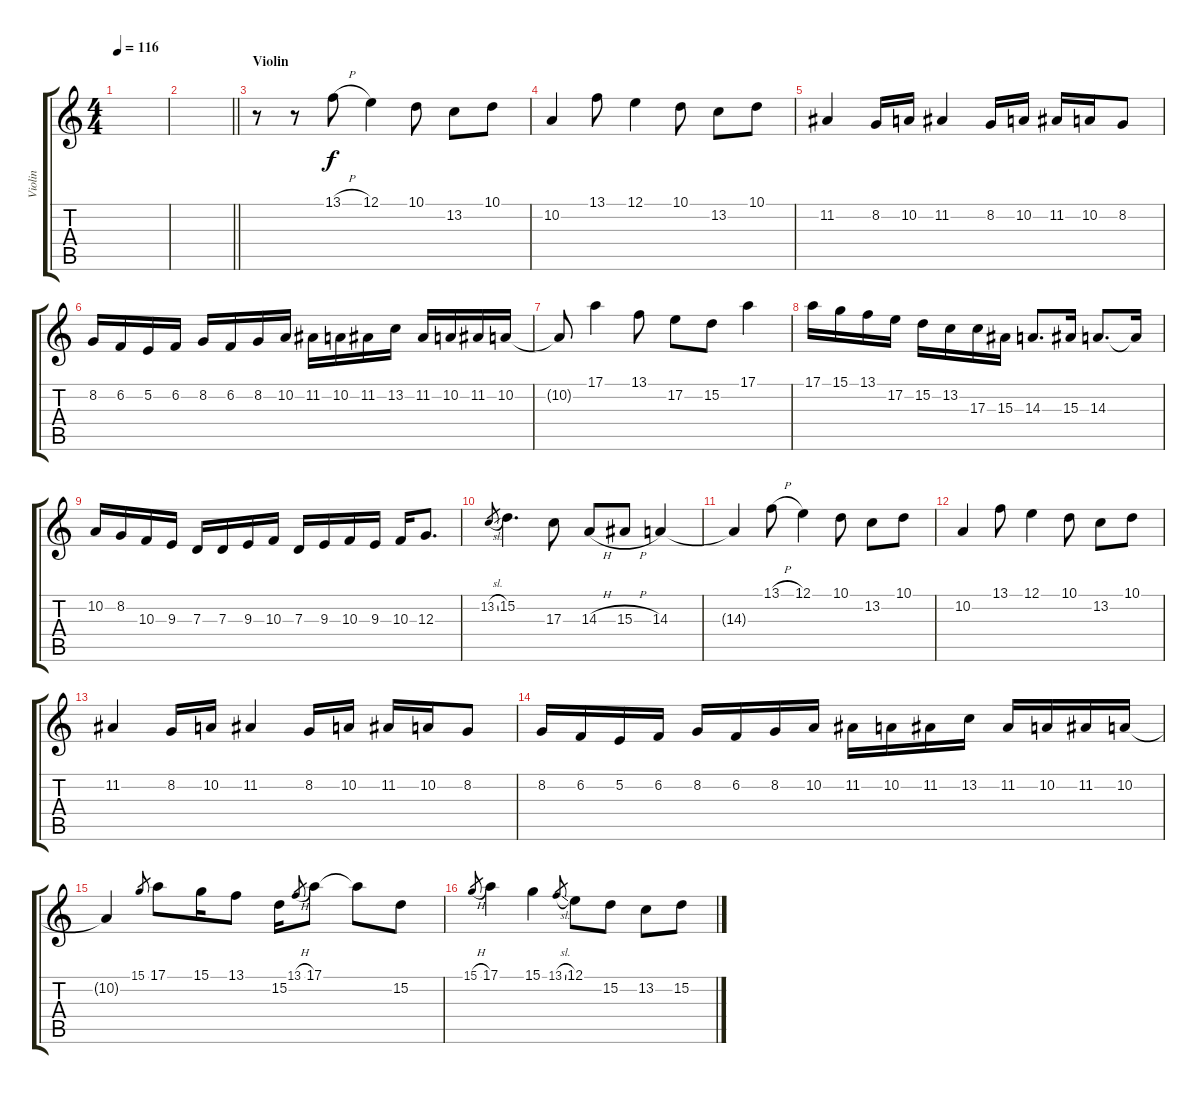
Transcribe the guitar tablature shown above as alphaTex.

\track ("Violin" "Violin") {instrument violin}
\staff {score tabs}
\tuning (E4 B3 G3 D3 A2 E2) {hide}
\ts (4 4)
\tempo 116
\clef g2
\ks c
|
\barLineRight lightlight
|
\section ("" "Violin")
r.8 r.8{volume 9 instrument violin} 13.1{h}.8 12.1.4 10.1.8 13.2.8 10.1.8 |
10.2.4 13.1.8 12.1.4 10.1.8 13.2.8 10.1.8 |
11.2.4 8.2.16 10.2.16 11.2.4 8.2.16 10.2.16 11.2.16 10.2.16 8.2.8 |
8.2.16 6.2.16 5.2.16 6.2.16 8.2.16 6.2.16 8.2.16 10.2.16 11.2.16 10.2.16 11.2.16 13.2.16 11.2.16 10.2.16 11.2.16 10.2.16 |
10.2{t}.8 17.1.4 13.1.8 17.2.8 15.2.8 17.1.4 |
17.1.16 15.1.16 13.1.16 17.2.16 15.2.16 13.2.16 17.3.16 15.3.16 14.3.8{d} 15.3.16 14.3.8{d} 14.3{t}.16 |
10.2.16 8.2.16 10.3.16 9.3.16 7.3.16 7.3.16 9.3.16 10.3.16 7.3.16 9.3.16 10.3.16 9.3.16 10.3.16 12.3.8{d} |
13.2{sl}.8{gr} 15.2.4{d} 17.3.8 14.3{h}.8 15.3{h}.8 14.3.4 |
14.3{t}.4 13.1{h}.8 12.1.4 10.1.8 13.2.8 10.1.8 |
10.2.4 13.1.8 12.1.4 10.1.8 13.2.8 10.1.8 |
11.2.4 8.2.16 10.2.16 11.2.4 8.2.16 10.2.16 11.2.16 10.2.16 8.2.8 |
8.2.16 6.2.16 5.2.16 6.2.16 8.2.16 6.2.16 8.2.16 10.2.16 11.2.16 10.2.16 11.2.16 13.2.16 11.2.16 10.2.16 11.2.16 10.2.16 |
10.2{t}.4 15.1.8{gr} 17.1.8 15.1.16 13.1.8 15.2.16 13.1{h}.8{gr} 17.1.8 17.1{t}.8 15.2.8 |
15.1{h}.8{gr} 17.1.4 15.1.4 13.1{sl}.8{gr} 12.1.8 15.2.8 13.2.8 15.2.8
